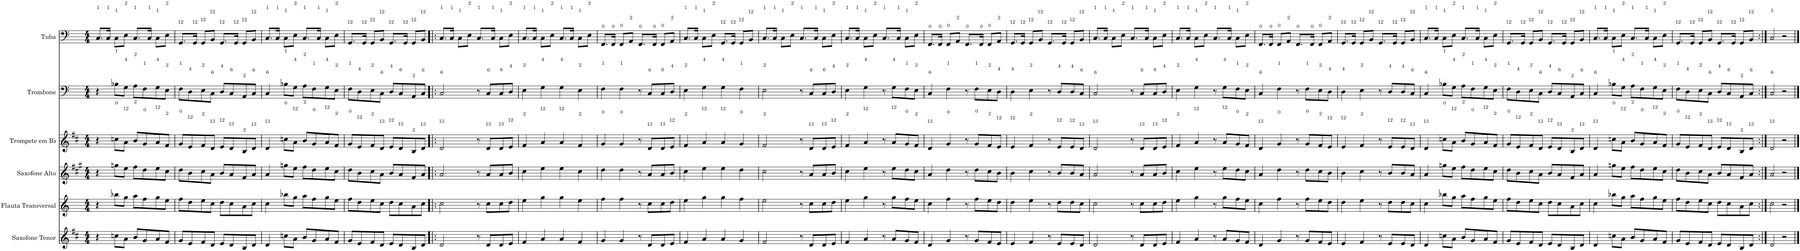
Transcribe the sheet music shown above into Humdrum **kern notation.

**kern	**kern	**kern	**kern	**kern	**kern
*part6	*part5	*part4	*part3	*part2	*part1
*staff6	*staff5	*staff4	*staff3	*staff2	*staff1
*I"Saxofone Tenor	*I"Flauta Transversal	*I"Saxofone Alto	*I"Trompete em Bb	*I"Trombone	*I"Tuba
*I'Sax. Tn.	*I'Fl.	*	*I'Tpt. em Bb	*I'Tbn.	*I'Tba.
*clefG2	*clefG2	*clefG2	*clefG2	*clefF4	*clefF4
*Trd8c14	*	*Trd5c9	*Trd1c2	*	*
*k[f#c#]	*k[]	*k[f#c#g#]	*k[f#c#]	*k[]	*k[]
*M4/4	*M4/4	*M4/4	*M4/4	*M4/4	*M4/4
=1	=1	=1	=1	=1	=1
4r	4r	4r	4r	4r	8.C/L
.	.	.	.	.	16C/Jk
8ccn\L	8bb-X\L	8ggn\L	8ccn\L	8B-X\L	8C\L
8a\J	8gg\J	8ee\J	8a\J	8G\J	8E\J
8b/L	8aa\L	8ff#\L	8b/L	8A\L	8.C/L
8g/	8ff\	8dd\	8g/	8F\	.
.	.	.	.	.	16C/Jk
8a/	8gg\	8ee\	8a/	8G\	8C\L
8f#/J	8ee\J	8cc#\J	8f#/J	8E\J	8E\J
=2	=2	=2	=2	=2	=2
8g/L	8ff\L	8dd\L	8g/L	8F\L	8.GG/L
8e/	8dd\	8b\	8e/	8D\	.
.	.	.	.	.	16GG/Jk
8f#/	8ee\	8cc#\	8f#/	8E\	8GG/L
8d/J	8cc\J	8a\J	8d/J	8C\J	8BB/J
8e/L	8dd\L	8b/L	8e/L	8D/L	8.GG/L
8d/	8cc\	8a/	8d/	8C/	.
.	.	.	.	.	16GG/Jk
8B/	8a\	8f#/	8B/	8AA/	8GG/L
8d/J	8cc\J	8a/J	8d/J	8C/J	8BB/J
=3	=3	=3	=3	=3	=3
4d/	4cc\	4a/	4d/	4C/	8.C/L
.	.	.	.	.	16C/Jk
8ccn\L	8bb-X\L	8ggn\L	8ccn\L	8B-X\L	8C\L
8a\J	8gg\J	8ee\J	8a\J	8G\J	8E\J
8b/L	8aa\L	8ff#\L	8b/L	8A\L	8.C/L
8g/	8ff\	8dd\	8g/	8F\	.
.	.	.	.	.	16C/Jk
8a/	8gg\	8ee\	8a/	8G\	8C\L
8f#/J	8ee\J	8cc#\J	8f#/J	8E\J	8E\J
=4	=4	=4	=4	=4	=4
8g/L	8ff\L	8dd\L	8g/L	8F\L	8.GG/L
8e/	8dd\	8b\	8e/	8D\	.
.	.	.	.	.	16GG/Jk
8f#/	8ee\	8cc#\	8f#/	8E\	8GG/L
8d/J	8cc\J	8a\J	8d/J	8C\J	8BB/J
8e/L	8dd\L	8b/L	8e/L	8D/L	8.GG/L
8d/	8cc\	8a/	8d/	8C/	.
.	.	.	.	.	16GG/Jk
8B/	8a\	8f#/	8B/	8AA/	8GG/L
8d/J	8cc\J	8a/J	8d/J	8C/J	8BB/J
=5!|:	=5!|:	=5!|:	=5!|:	=5!|:	=5!|:
2d/	2cc\	2a/	2d/	2C/	8.C/L
.	.	.	.	.	16C/Jk
.	.	.	.	.	8C\L
.	.	.	.	.	8E\J
8r	8r	8r	8r	8r	8.C/L
8d/L	8cc\L	8a/L	8d/L	8C/L	.
.	.	.	.	.	16C/Jk
8d/	8cc\	8a/	8d/	8C/	8C\L
8e/J	8dd\J	8b/J	8e/J	8D/J	8E\J
=6	=6	=6	=6	=6	=6
4f#/	4ee\	4cc#\	4f#/	4E\	8.C/L
.	.	.	.	.	16C/Jk
4a/	4gg\	4ee\	4a/	4G\	8C\L
.	.	.	.	.	8E\J
4a/	4gg\	4ee\	4a/	4G\	8.C/L
.	.	.	.	.	16C/Jk
4f#/	4ee\	4cc#\	4f#/	4E\	8C\L
.	.	.	.	.	8E\J
=7	=7	=7	=7	=7	=7
4g/	4ff\	4dd\	4g/	4F\	8.FF/L
.	.	.	.	.	16FF/Jk
4g/	4ff\	4dd\	4g/	4F\	8FF/L
.	.	.	.	.	8AA/J
8r	8r	8r	8r	8r	8.FF/L
8d/L	8cc\L	8a/L	8d/L	8C/L	.
.	.	.	.	.	16FF/Jk
8d/	8cc\	8a/	8d/	8C/	8FF/L
8e/J	8dd\J	8b/J	8e/J	8D/J	8AA/J
=8	=8	=8	=8	=8	=8
4f#/	4ee\	4cc#\	4f#/	4E\	8.C/L
.	.	.	.	.	16C/Jk
4a/	4gg\	4ee\	4a/	4G\	8C\L
.	.	.	.	.	8E\J
4a/	4gg\	4ee\	4a/	4G\	8.GG/L
.	.	.	.	.	16GG/Jk
4g/	4ff\	4dd\	4g/	4F\	8GG/L
.	.	.	.	.	8BB/J
=9	=9	=9	=9	=9	=9
2f#/	2ee\	2cc#\	2f#/	2E\	8.C/L
.	.	.	.	.	16C/Jk
.	.	.	.	.	8C\L
.	.	.	.	.	8E\J
8r	8r	8r	8r	8r	8.C/L
8d/L	8cc\L	8a/L	8d/L	8C/L	.
.	.	.	.	.	16C/Jk
8d/	8cc\	8a/	8d/	8C/	8C\L
8e/J	8dd\J	8b/J	8e/J	8D/J	8E\J
=10	=10	=10	=10	=10	=10
4f#/	4ee\	4cc#\	4f#/	4E\	8.C/L
.	.	.	.	.	16C/Jk
4a/	4gg\	4ee\	4a/	4G\	8C\L
.	.	.	.	.	8E\J
8r	8r	8r	8r	8r	8.C/L
8a/L	8gg\L	8ee\L	8a/L	8G\L	.
.	.	.	.	.	16C/Jk
8g/	8ff\	8dd\	8g/	8F\	8C\L
8f#/J	8ee\J	8cc#\J	8f#/J	8E\J	8E\J
=11	=11	=11	=11	=11	=11
4d/	4cc\	4a/	4d/	4C/	8.FF/L
.	.	.	.	.	16FF/Jk
4g/	4ff\	4dd\	4g/	4F\	8FF/L
.	.	.	.	.	8AA/J
8r	8r	8r	8r	8r	8.FF/L
8g/L	8ff\L	8dd\L	8g/L	8F\L	.
.	.	.	.	.	16FF/Jk
8f#/	8ee\	8cc#\	8f#/	8E\	8FF/L
8e/J	8dd\J	8b\J	8e/J	8D\J	8AA/J
=12	=12	=12	=12	=12	=12
4e/	4dd\	4b\	4e/	4D\	8.GG/L
.	.	.	.	.	16GG/Jk
4f#/	4ee\	4cc#\	4f#/	4E\	8GG/L
.	.	.	.	.	8BB/J
8r	8r	8r	8r	8r	8.GG/L
8e/L	8dd\L	8b/L	8e/L	8D/L	.
.	.	.	.	.	16GG/Jk
8e/	8dd\	8b/	8e/	8D/	8GG/L
8d/J	8cc\J	8a/J	8d/J	8C/J	8BB/J
=13	=13	=13	=13	=13	=13
2d/	2cc\	2a/	2d/	2C/	8.C/L
.	.	.	.	.	16C/Jk
.	.	.	.	.	8C\L
.	.	.	.	.	8E\J
8r	8r	8r	8r	8r	8.C/L
8d/L	8cc\L	8a/L	8d/L	8C/L	.
.	.	.	.	.	16C/Jk
8d/	8cc\	8a/	8d/	8C/	8C\L
8e/J	8dd\J	8b/J	8e/J	8D/J	8E\J
=14	=14	=14	=14	=14	=14
4f#/	4ee\	4cc#\	4f#/	4E\	8.C/L
.	.	.	.	.	16C/Jk
4a/	4gg\	4ee\	4a/	4G\	8C\L
.	.	.	.	.	8E\J
8r	8r	8r	8r	8r	8.C/L
8a/L	8gg\L	8ee\L	8a/L	8G\L	.
.	.	.	.	.	16C/Jk
8g/	8ff\	8dd\	8g/	8F\	8C\L
8f#/J	8ee\J	8cc#\J	8f#/J	8E\J	8E\J
=15	=15	=15	=15	=15	=15
4d/	4cc\	4a/	4d/	4C/	8.FF/L
.	.	.	.	.	16FF/Jk
4g/	4ff\	4dd\	4g/	4F\	8FF/L
.	.	.	.	.	8AA/J
8r	8r	8r	8r	8r	8.FF/L
8g/L	8ff\L	8dd\L	8g/L	8F\L	.
.	.	.	.	.	16FF/Jk
8f#/	8ee\	8cc#\	8f#/	8E\	8FF/L
8e/J	8dd\J	8b\J	8e/J	8D\J	8AA/J
=16	=16	=16	=16	=16	=16
4e/	4dd\	4b\	4e/	4D\	8.GG/L
.	.	.	.	.	16GG/Jk
4f#/	4ee\	4cc#\	4f#/	4E\	8GG/L
.	.	.	.	.	8BB/J
8r	8r	8r	8r	8r	8.GG/L
8e/L	8dd\L	8b/L	8e/L	8D/L	.
.	.	.	.	.	16GG/Jk
8e/	8dd\	8b/	8e/	8D/	8GG/L
8d/J	8cc\J	8a/J	8d/J	8C/J	8BB/J
=17	=17	=17	=17	=17	=17
4d/	4cc\	4a/	4d/	4C/	8.C/L
.	.	.	.	.	16C/Jk
8ccn\L	8bb-X\L	8ggn\L	8ccn\L	8B-X\L	8C\L
8a\J	8gg\J	8ee\J	8a\J	8G\J	8E\J
8b/L	8aa\L	8ff#\L	8b/L	8A\L	8.C/L
8g/	8ff\	8dd\	8g/	8F\	.
.	.	.	.	.	16C/Jk
8a/	8gg\	8ee\	8a/	8G\	8C\L
8f#/J	8ee\J	8cc#\J	8f#/J	8E\J	8E\J
=18	=18	=18	=18	=18	=18
8g/L	8ff\L	8dd\L	8g/L	8F\L	8.GG/L
8e/	8dd\	8b\	8e/	8D\	.
.	.	.	.	.	16GG/Jk
8f#/	8ee\	8cc#\	8f#/	8E\	8GG/L
8d/J	8cc\J	8a\J	8d/J	8C\J	8BB/J
8e/L	8dd\L	8b/L	8e/L	8D/L	8.GG/L
8d/	8cc\	8a/	8d/	8C/	.
.	.	.	.	.	16GG/Jk
8B/	8a\	8f#/	8B/	8AA/	8GG/L
8d/J	8cc\J	8a/J	8d/J	8C/J	8BB/J
=19	=19	=19	=19	=19	=19
4d/	4cc\	4a/	4d/	4C/	8.C/L
.	.	.	.	.	16C/Jk
8ccn\L	8bb-X\L	8ggn\L	8ccn\L	8B-X\L	8C\L
8a\J	8gg\J	8ee\J	8a\J	8G\J	8E\J
8b/L	8aa\L	8ff#\L	8b/L	8A\L	8.C/L
8g/	8ff\	8dd\	8g/	8F\	.
.	.	.	.	.	16C/Jk
8a/	8gg\	8ee\	8a/	8G\	8C\L
8f#/J	8ee\J	8cc#\J	8f#/J	8E\J	8E\J
=20	=20	=20	=20	=20	=20
8g/L	8ff\L	8dd\L	8g/L	8F\L	8.GG/L
8e/	8dd\	8b\	8e/	8D\	.
.	.	.	.	.	16GG/Jk
8f#/	8ee\	8cc#\	8f#/	8E\	8GG/L
8d/J	8cc\J	8a\J	8d/J	8C\J	8BB/J
8e/L	8dd\L	8b/L	8e/L	8D/L	8.GG/L
8d/	8cc\	8a/	8d/	8C/	.
.	.	.	.	.	16GG/Jk
8B/	8a\	8f#/	8B/	8AA/	8GG/L
8d/J	8cc\J	8a/J	8d/J	8C/J	8BB/J
=21:|!	=21:|!	=21:|!	=21:|!	=21:|!	=21:|!
2d/	2cc\	2a/	2d/	2C/	2C/
2r	2r	2r	2r	2r	2r
==	==	==	==	==	==
*-	*-	*-	*-	*-	*-
